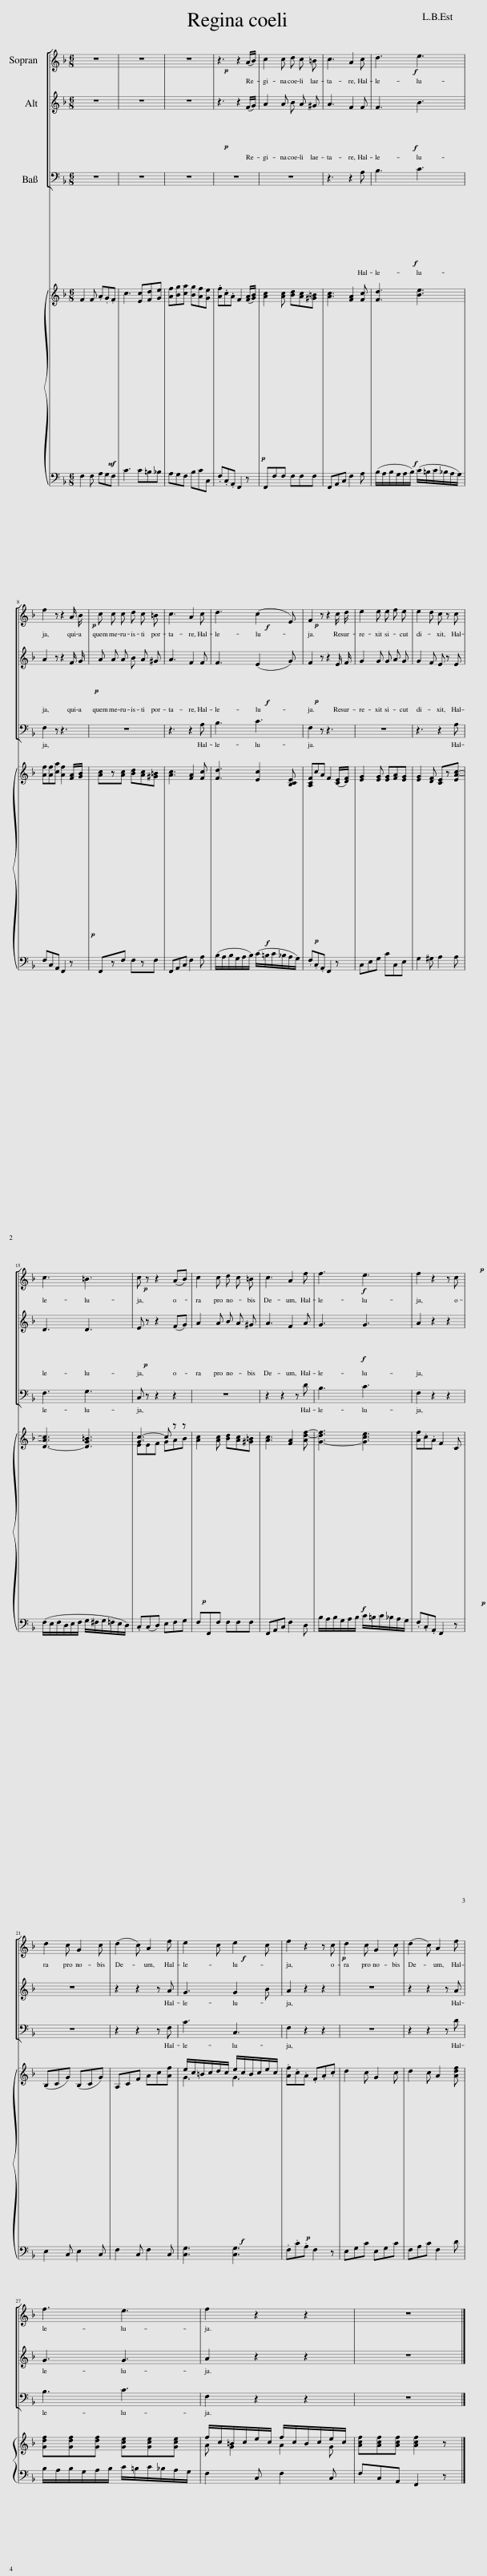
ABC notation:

X:1
%%score [ 1 2 3 ] { ( 4 6 ) | 5 }
L:1/8
M:6/8
I:linebreak $
K:F
V:1 treble
V:2 treble
V:3 bass
V:4 treble
V:6 treble
V:5 bass
V:1
 z6 | z6 | z6 |!p! z3 z2 (A/B/) | c2 c d c =B | %5
 c3 A2!f! c | d3 e3 |$!p! f2 z z2 A/ B/ | c c c d c =B | c3 A2!f! c | %10
 d3 (c2 E) |!p! F2 z z2 c/ d/ | e2 e e f e | e2 d c z!f! c |$ c3 =B3 | %15
!p! c z z2 (AB) | c2 c d c =B | c3 A2!f! f | f3 e3 |!p! f2 z2 z c |$ %20
 d2 c G2 c | (d2 c) A2!f! f | e2 c e2 c |!p! f2 z2 z c | d2 c G2 c | %25
 (d2 c) A2!f! f |$ f3 e3 | f2 z2 z2 | z6 |] %29
V:2
 z6 | z6 | z6 |!p! z3 z2 (F/G/) | A2 A B A ^G | %5
 A3 F2!f! F | F3 B3 |$!p! A2 z z2 F/ G/ | A A A B A ^G | A3 F2!f! F | %10
 F3 (E2 G) |!p! F2 z z2 E/ F/ | G2 G G A G | G2 F E z!f! E |$ D3 D3 | %15
!p! E z z2 (FG) | A2 A B A ^G | A3 F2!f! A | G3 G3 | A2 z2 z2 |$ %20
 z6 | z2 z2 z A | G3 G2 B | A2 z2 z2 | z6 | %25
 z2 z2 z A |$ G3 G3 | A2 z2 z2 | z6 |] %29
V:3
 z6 | z6 | z6 | z6 | z6 | %5
 z3 z2!f! A, | B,3 C3 |$ F,2 z z3 | z6 | z3 z2 A, | %10
 B,3 C3 | F,2 z z3 | z6 | z3 z2 A, |$ F,3 G,3 | %15
 C, z z2 z2 | z6 | z2 z2 z D | B,3 C3 | F,2 z2 z2 |$ %20
 z6 | z2 z2 z F, | C3 C,3 | F,2 z2 z2 | z6 | %25
 z2 z2 z D |$ B,3 C3 | F,2 z2 z2 | z6 |] %29
V:4
!mf! F2 F .A.G.F | c3 [Ec][Fd][Ge] | [Af][Bg][ca] [Bg][Af][Ge] |!p! .[Af].c.A F2 ([FA]/[GB]/) | [Ac]2 [Ac] [Bd][Ac][^G=B] | %5
 [Ac]3 [FA]2!f! [Fc] | [Fd]3 [Be]3 |$!p! [Af][Af][ca] [Af]2 [FA]/[GB]/ | [Ac]z[Ac] [Bd][Ac][^G=B] | [Ac]3 [FA]2!f! [Fc] | %10
 [Fd]3 [Ec]2 [B,CE] |!p! [A,CF]cA F2 ([CE]/[DF]/) | [EG]2 [EG] [EG][FA][EG] | [EG]2 [DF] [CE]z!f![EA-c-] |$ [D-Ac]3 [DG=B]3 | %15
 [Gc-]3 c z z |!p! [Ac]2 [Ac] [Bd][Ac][^G=B] | [Ac]3 [FA]2!f! [Ad-f-] | [G-df]3 [Gce]3 |!p! [Af].c.A F2 C |$ %20
 (B,CG) (B,CG) | A,CF Ac!f![Af] | e/c/=B/c/d/c/ e/c/B/c/e/c/ |!p! .[Af].c.A .F.A.c | d2 c G2 c | %25
 d2 c A2!f! [Adf] |$ [Gdf][Gdf][Gdf] [Gce][Gce][Gce] | f/c/=B/c/e/c/ f/c/B/c/e/c/ | [Acf][Acf][Acf] [Acf]2 z |] %29
V:5
 F,2 F, A,G,F, | C3 C=B,_B, | A,G,F, B,CC, | .F,.C,.A,, F,,2 z | F,,F,F, F,F,F, | %5
 F,,A,,C, F,2 A, | (B,/A,/B,/G,/A,/B,/) (C/=B,/C/_B,/A,/G,/) |$ F,C,A,, F,,2 z | F,,zF, F,zF, | F,,A,,C, F,2 A, | %10
 (B,/A,/B,/G,/A,/B,/) (C/=B,/C/_B,/A,/G,/) | .F,.C,.A,, F,,2 z | C,E,G, CC,E, | G,2 ^G, A,2 A, |$ (F,/E,/F,/D,/E,/F,/ G,/^F,/G,/=F,/E,/D,/) | %15
 .C,(C,D,) E,F,G, | F,F,,F, F,F,F, | F,,A,,C, F,2 D, | B,/A,/B,/G,/A,/B,/ C/=B,/C/_B,/A,/G,/ | .F,.C,.A,, F,,2 z |$ %20
 E,2 C, E,2 C, | F,2 C, F,2 C, | [C,G,]3 [C,G,]3 | .F,.C.A, F,2 z | E,G,C E,G,C | %25
 F,A,C F,2 D |$ B,/A,/B,/G,/A,/B,/ C/=B,/C/_B,/A,/G,/ | F,2 C, F,2 C, | F,C,A,, F,,2 z |] %29
V:6
 x6 | x6 | x6 | x6 | x6 | %5
 x6 | x6 |$ x6 | x6 | x6 | %10
 x6 | x6 | x6 | x6 |$ x6 | %15
 EEF GAB | x6 | x6 | x6 | x6 |$ %20
 x6 | x6 | G3 G3 | x6 | x6 | %25
 x6 |$ x6 | A G2 A2 G | x6 |] %29
